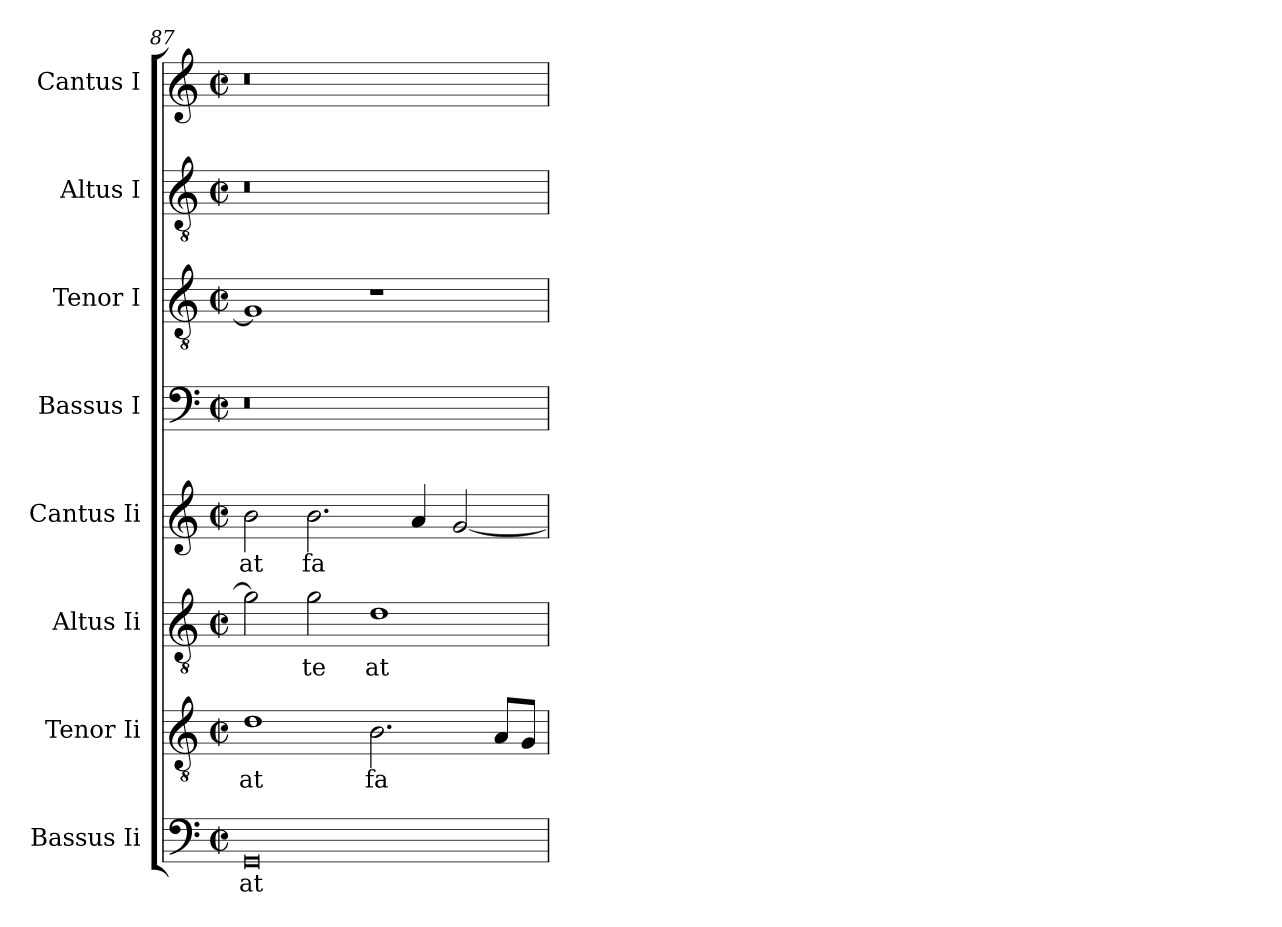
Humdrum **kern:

**kern	**text	**kern	**text	**kern	**text	**kern	**text	**kern	**kern	**kern	**kern
*part8	*part8	*part7	*part7	*part6	*part6	*part5	*part5	*part4	*part3	*part2	*part1
*staff8	*staff8	*staff7	*staff7	*staff6	*staff6	*staff5	*staff5	*staff4	*staff3	*staff2	*staff1
*I"Bassus Ii	*	*I"Tenor Ii	*	*I"Altus Ii	*	*I"Cantus Ii	*	*I"Bassus I	*I"Tenor I	*I"Altus I	*I"Cantus I
!!LO:LB:g=z
*clefF4	*	*clefGv2	*	*clefGv2	*	*clefG2	*	*clefF4	*clefGv2	*clefGv2	*clefG2
*M2/2	*	*M2/2	*	*M2/2	*	*M2/2	*	*M2/2	*M2/2	*M2/2	*M2/2
*met(c|)	*	*met(c|)	*	*met(c|)	*	*met(c|)	*	*met(c|)	*met(c|)	*met(c|)	*met(c|)
=87	=87	=87	=87	=87	=87	=87	=87	=87	=87	=87	=87
!	!LO:LY:b:cj	!	!LO:LY:b:cj	!	!	!	!LO:LY:b:cj	!	!	!	!
0GG	at	1d	at	2g\]	.	2b\	at	0r	1G]	0r	0r
!	!	!	!	!	!LO:LY:b:cj	!	!LO:LY:b:cj	!	!	!	!
.	.	.	.	2g\	-te	2.b\	fa	.	.	.	.
!	!	!	!LO:LY:b:cj	!	!LO:LY:b:cj	!	!	!	!	!	!
.	.	2.B\	fa	1d	at	.	.	.	1r	.	.
.	.	.	.	.	.	4a/	.	.	.	.	.
.	.	.	.	.	.	[<2g/	.	.	.	.	.
.	.	8A/L	.	.	.	.	.	.	.	.	.
.	.	8G/J	.	.	.	.	.	.	.	.	.
=	=	=	=	=	=	=	=	=	=	=	=
*-	*-	*-	*-	*-	*-	*-	*-	*-	*-	*-	*-
